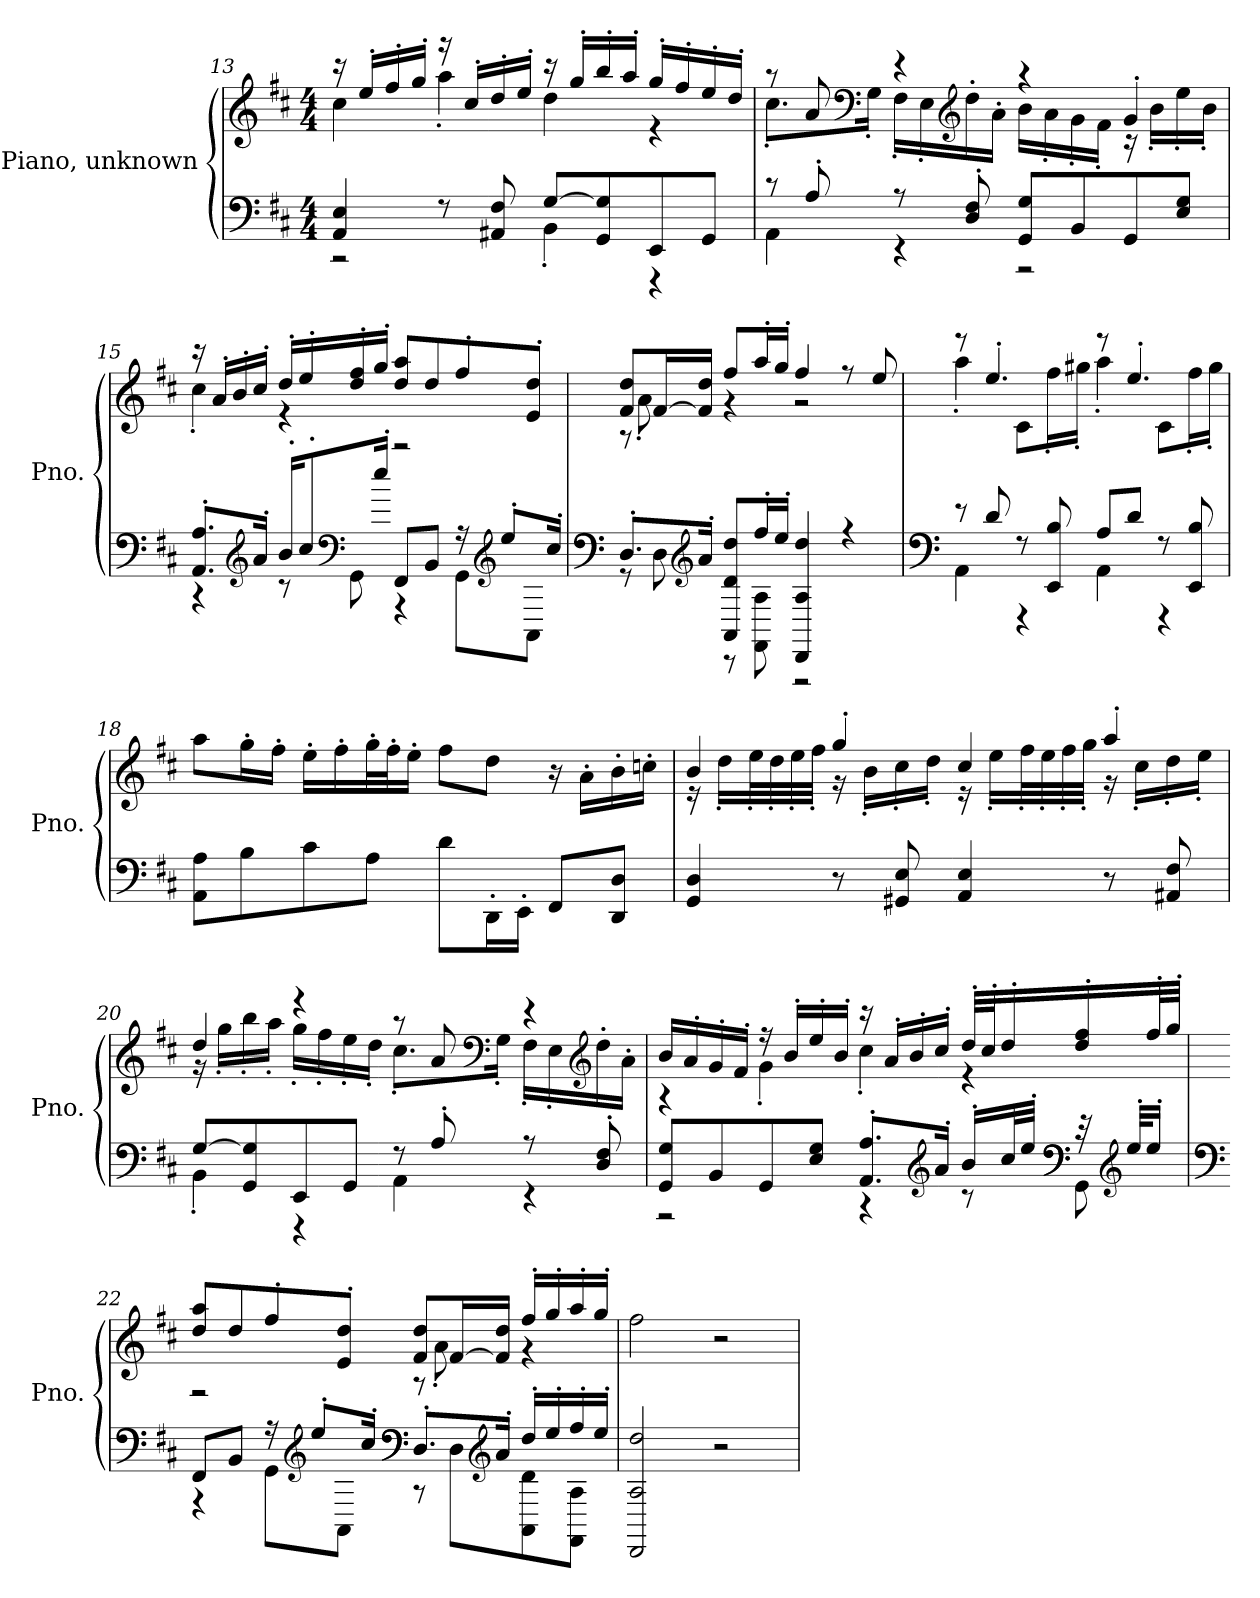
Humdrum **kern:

**kern	**kern
*part1	*part1
*staff2	*staff1
*I"Piano, unknown	*
*I'Pno.	*
*clefF4	*clefG2
*k[f#c#]	*k[f#c#]
*M4/4	*M4/4
=13	=13
*^	*^
4AA/ 4E/	2r	16r	4cc#\
.	.	16ee'/LL	.
.	.	16ff#'/	.
.	.	16gg'/JJ	.
8r	.	16r	4aa'\
.	.	16cc#'/LL	.
8AA#X/ 8F#/	.	16dd'/	.
.	.	16ee'/JJ	.
[8G/L	4BB'\	16r	4dd\
.	.	16gg'/LL	.
8GG/ 8G/]	.	16bb'/	.
.	.	16aa'/JJ	.
8EE/	4r	16gg'/LL	4r
.	.	16ff#'/	.
8GG/J	.	16ee'/	.
.	.	16dd'/JJ	.
!!LO:PB:g=z	!!
=14	=14	=14	=14
8r	4AA\	8r	8.cc#'\L
8A'/	.	8a/	.
*	*	*clefF4	*
.	.	.	16G'\Jk
8r	4r	4r	16F#'\LL
.	.	.	16E'\
*	*	*clefG2	*
8D/' 8F#/'	.	.	16dd'\
.	.	.	16a'\JJ
8GG/ 8G/L	2r	4r	16b\LL
.	.	.	16a'\
8BB/	.	.	16g'\
.	.	.	16f#'\JJ
8GG/	.	4g'/	16r
.	.	.	16b'\LL
8E/ 8G/J	.	.	16ee'\
.	.	.	16b'\JJ
=15	=15	=15	=15
8.AA/' 8.A/'L	4r	16r	4cc#'\
.	.	16a'/LL	.
.	.	16b'/	.
*clefG2	*	*	*
16a'/Jk	.	16cc#'/JJ	.
16b'/KL	8r	16dd'/LL	4r
8cc#'/	.	16ee'/	.
*clefF4	*	*	*
.	8GG\	16dd/' 16ff#/'	.
16ee'/Jk	.	16gg'/JJ	.
8FF#/L	4r	8dd/ 8aa/L	2r
8BB/J	.	8dd/	.
16r	8GG\L	8ff#'/	.
*clefG2	*	*	*
8ee'/L	.	.	.
.	8AA\J	8e/' 8dd/'J	.
16cc#'/Jk	.	.	.
!!LO:LB:g=z	!!
=16	=16	=16	=16
*clefF4	*	*	*
8.D'/L	8r	8f#/ 8dd/L	8r
.	8D\	[16f#/L	8a'\
*clefG2	*	*	*
16a'/Jk	.	16f#/] 16dd/JJ	.
8AA/ 8d/ 8dd/L	8r	8ff#/L	4r
16ff#'/L	8FF#\ 8A\	16aa'/L	.
16ee'/JJ	.	16gg'/JJ	.
4DD/ 4A/ 4dd/	2r	4ff#/	2r
4r	.	8r	.
.	.	8ee/	.
=17	=17	=17	=17
*clefF4	*	*	*
8r	4AA\	8r	4aa'\
8d/	.	4.ee'/	.
8r	4r	.	8c#\L
8EE/ 8B/	.	.	16ff#'\L
.	.	.	16gg#X'\JJ
8A/L	4AA\	8r	4aa'\
8d/J	.	4.ee'/	.
8r	4r	.	8c#\L
8EE/ 8B/	.	.	16ff#'\L
.	.	.	16gg#'\JJ
*v	*v	*	*
*	*v	*v
=18	=18
8AA\ 8A\L	8aa\L
8B\	16gg'\L
.	16ff#'\JJ
8c#\	16ee'\LL
.	16ff#'\
8A\J	32gg'\L
.	32ff#'\J
.	16ee'\JJ
8d\L	8ff#\L
16DD'\L	8dd\J
16EE'\JJ	.
8FF#/L	16r
.	16a'\LL
8DD/ 8D/J	16b'\
.	16ccn'\JJ
!!LO:LB:g=z
=19	=19
*	*^
4GG/ 4D/	4b/	16r
.	.	16dd'\LL
.	.	32ee'\L
.	.	32dd'\
.	.	32ee'\
.	.	32ff#'\JJJ
8r	4gg'/	16r
.	.	16b'\LL
8GG#X/ 8E/	.	16cc#'\
.	.	16dd'\JJ
4AA/ 4E/	4cc#/	16r
.	.	16ee'\LL
.	.	32ff#'\L
.	.	32ee'\
.	.	32ff#'\
.	.	32gg'\JJJ
8r	4aa'/	16r
.	.	16cc#'\LL
8AA#X/ 8F#/	.	16dd'\
.	.	16ee'\JJ
=20	=20	=20
*^	*	*
[8G/L	4BB'\	4dd/	16r
.	.	.	16gg'\LL
8GG/ 8G/]	.	.	16bb'\
.	.	.	16aa'\JJ
8EE/	4r	4r	16gg'\LL
.	.	.	16ff#'\
8GG/J	.	.	16ee'\
.	.	.	16dd'\JJ
8r	4AA\	8r	8.cc#'\L
8A'/	.	8a/	.
*	*	*clefF4	*
.	.	.	16G'\Jk
8r	4r	4r	16F#'\LL
.	.	.	16E'\
*	*	*clefG2	*
8D/' 8F#/'	.	.	16dd'\
.	.	.	16a'\JJ
!!LO:LB:g=z	!!
=21	=21	=21	=21
8GG/ 8G/L	2r	16b/LL	4r
.	.	16a'/	.
8BB/	.	16g'/	.
.	.	16f#'/JJ	.
8GG/	.	16r	4g'\
.	.	16b'/LL	.
8E/ 8G/J	.	16ee'/	.
.	.	16b'/JJ	.
8.AA/' 8.A/'L	4r	16r	4cc#'\
.	.	16a'/LL	.
.	.	16b'/	.
*clefG2	*	*	*
16a'/Jk	.	16cc#'/JJ	.
16b'/LL	8r	32dd'/LLL	4r
.	.	32cc#'/J	.
32cc#/L	.	16dd'/	.
32ee'/JJJ	.	.	.
*clefF4	*	*	*
32r	8GG\	16dd/' 16ff#/'	.
*clefG2	*	*	*
32ee'/KLL	.	.	.
16ee'/JJ	.	32ff#'/L	.
.	.	32gg'/JJJ	.
=22	=22	=22	=22
*clefF4	*	*	*
8FF#/L	4r	8dd/ 8aa/L	2r
8BB/J	.	8dd/	.
16r	8GG\L	8ff#'/	.
*clefG2	*	*	*
8ee'/L	.	.	.
.	8AA\J	8e/' 8dd/'J	.
16cc#'/Jk	.	.	.
*clefF4	*	*	*
8.D'/L	8r	8f#/ 8dd/L	8r
.	8D\L	[16f#/L	8a'\
*clefG2	*	*	*
16a'/Jk	.	16f#/] 16dd/JJ	.
16dd'/LL	8AA\ 8d\	16ff#'/LL	4r
16ee'/	.	16gg'/	.
16ff#'/	8FF#\ 8A\J	16aa'/	.
16ee'/JJ	.	16gg'/JJ	.
*v	*v	*	*
*	*v	*v
!!LO:LB:g=z
=23	=23
2DD/ 2A/ 2dd/	2ff#\
2r	2r
=	=
*-	*-
